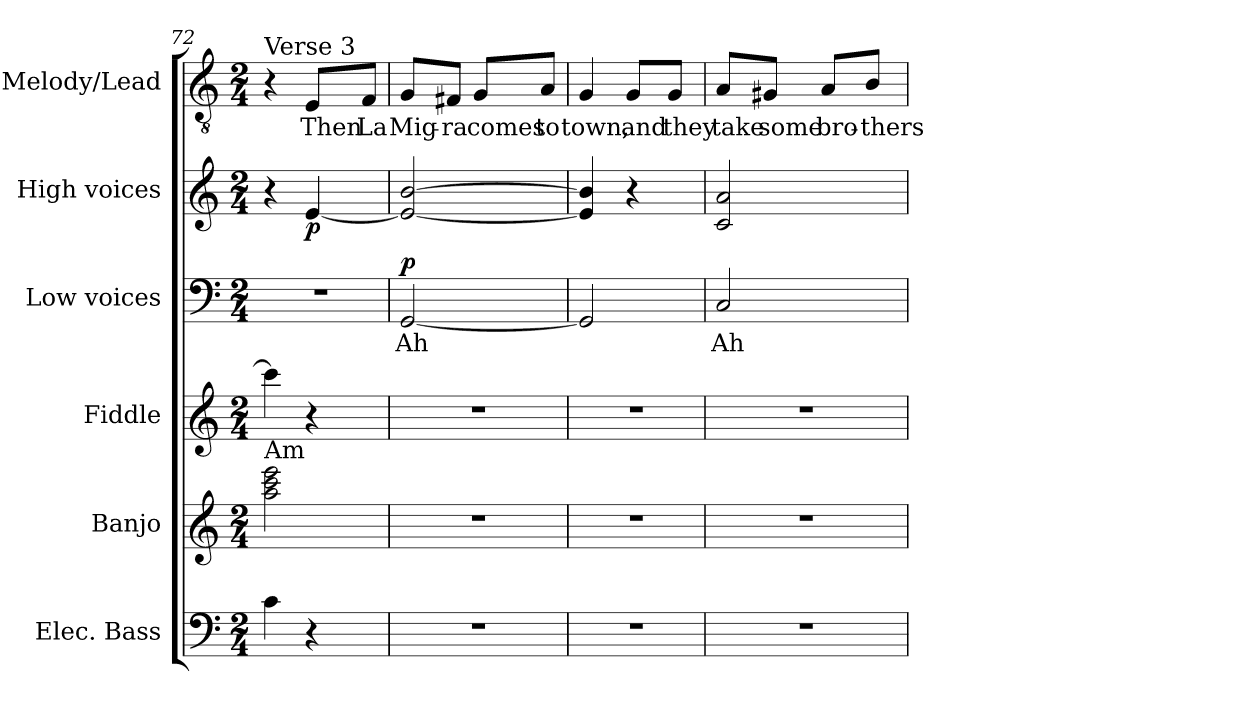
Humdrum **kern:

**kern	**kern	**kern	**kern	**text	**dynam	**kern	**dynam	**kern	**text
*part6	*part5	*part4	*part3	*part3	*part3	*part2	*part2	*part1	*part1
*staff6	*staff5	*staff4	*staff3	*staff3	*staff3	*staff2	*staff2	*staff1	*staff1
*I"Elec. Bass	*I"Banjo	*I"Fiddle	*I"Low voices	*	*	*I"High voices	*	*I"Melody/Lead	*
*I'E. Bass	*I'Ban.	*	*	*	*	*I'S.	*	*	*
*clefF4	*clefG2	*clefG2	*clefF4	*	*	*clefG2	*	*clefGv2	*
*ITrd7c12	*ITrd7c12	*	*	*	*	*	*	*ITrd7c12	*
*k[]	*k[]	*k[]	*k[]	*	*	*k[]	*	*k[]	*
*C:	*C:	*C:	*C:	*	*	*C:	*	*C:	*
*M2/4	*M2/4	*M2/4	*M2/4	*	*	*M2/4	*	*M2/4	*
=72	=72	=72	=72	=72	=72	=72	=72	=72	=72
!	!	!	!	!	!	!	!	!LO:TX:a:t=Verse 3	!
!	!LO:TX:a:t=Am	!	!	!	!	!	!	!	!
!	!	!	!LO:N:vis=1	!	!	!	!	!	!
4Ci\	2ai\ 2cci 2eei	4ccci\]	2r	.	.	4r	.	4r	.
!	!	!	!	!	!	!	!	!	!LO:LY:b:color=#000000
4r	.	4r	.	.	.	[<4ei/	p	8EEi/L	Then
!	!	!	!	!	!	!	!	!	!LO:LY:b:color=#000000
.	.	.	.	.	.	.	.	8FFi/J	La
!!LO:LB:g=z
=73	=73	=73	=73	=73	=73	=73	=73	=73	=73
!LO:N:vis=1	!LO:N:vis=1	!LO:N:vis=1	!	!	!	!	!	!	!
!	!	!	!	!LO:LY:b:color=#000000	!	!	!	!	!
!	!	!	!	!	!	!	!	!	!LO:LY:b:color=#000000
2r	2r	2r	[<2GGi/	Ah	p	2ei/_< [>2bi	.	8GGi/L	Mig-
!	!	!	!	!	!	!	!	!	!LO:LY:b:color=#000000
.	.	.	.	.	.	.	.	8FF#Xi/J	-ra
!	!	!	!	!	!	!	!	!	!LO:LY:b:color=#000000
.	.	.	.	.	.	.	.	8GGi/L	comes
!	!	!	!	!	!	!	!	!	!LO:LY:b:color=#000000
.	.	.	.	.	.	.	.	8AAi/J	to
=74	=74	=74	=74	=74	=74	=74	=74	=74	=74
!LO:N:vis=1	!LO:N:vis=1	!LO:N:vis=1	!	!	!	!	!	!	!
!	!	!	!	!	!	!	!	!	!LO:LY:b:color=#000000
2r	2r	2r	2GGi/]	.	.	4ei/] 4bi]	.	4GGi/	town,
!	!	!	!	!	!	!	!	!	!LO:LY:b:color=#000000
.	.	.	.	.	.	4r	.	8GGi/L	and
!	!	!	!	!	!	!	!	!	!LO:LY:b:color=#000000
.	.	.	.	.	.	.	.	8GGi/J	they
=75	=75	=75	=75	=75	=75	=75	=75	=75	=75
!LO:N:vis=1	!LO:N:vis=1	!LO:N:vis=1	!	!	!	!	!	!	!
!	!	!	!	!LO:LY:b:color=#000000	!	!	!	!	!
!	!	!	!	!	!	!	!	!	!LO:LY:b:color=#000000
2r	2r	2r	2Ci/	Ah	.	2ci/ 2ai	.	8AAi/L	take
!	!	!	!	!	!	!	!	!	!LO:LY:b:color=#000000
.	.	.	.	.	.	.	.	8GG#Xi/J	some
!	!	!	!	!	!	!	!	!	!LO:LY:b:color=#000000
.	.	.	.	.	.	.	.	8AAi/L	bro-
!	!	!	!	!	!	!	!	!	!LO:LY:b:color=#000000
.	.	.	.	.	.	.	.	8BBi/J	-thers
=	=	=	=	=	=	=	=	=	=
*-	*-	*-	*-	*-	*-	*-	*-	*-	*-
